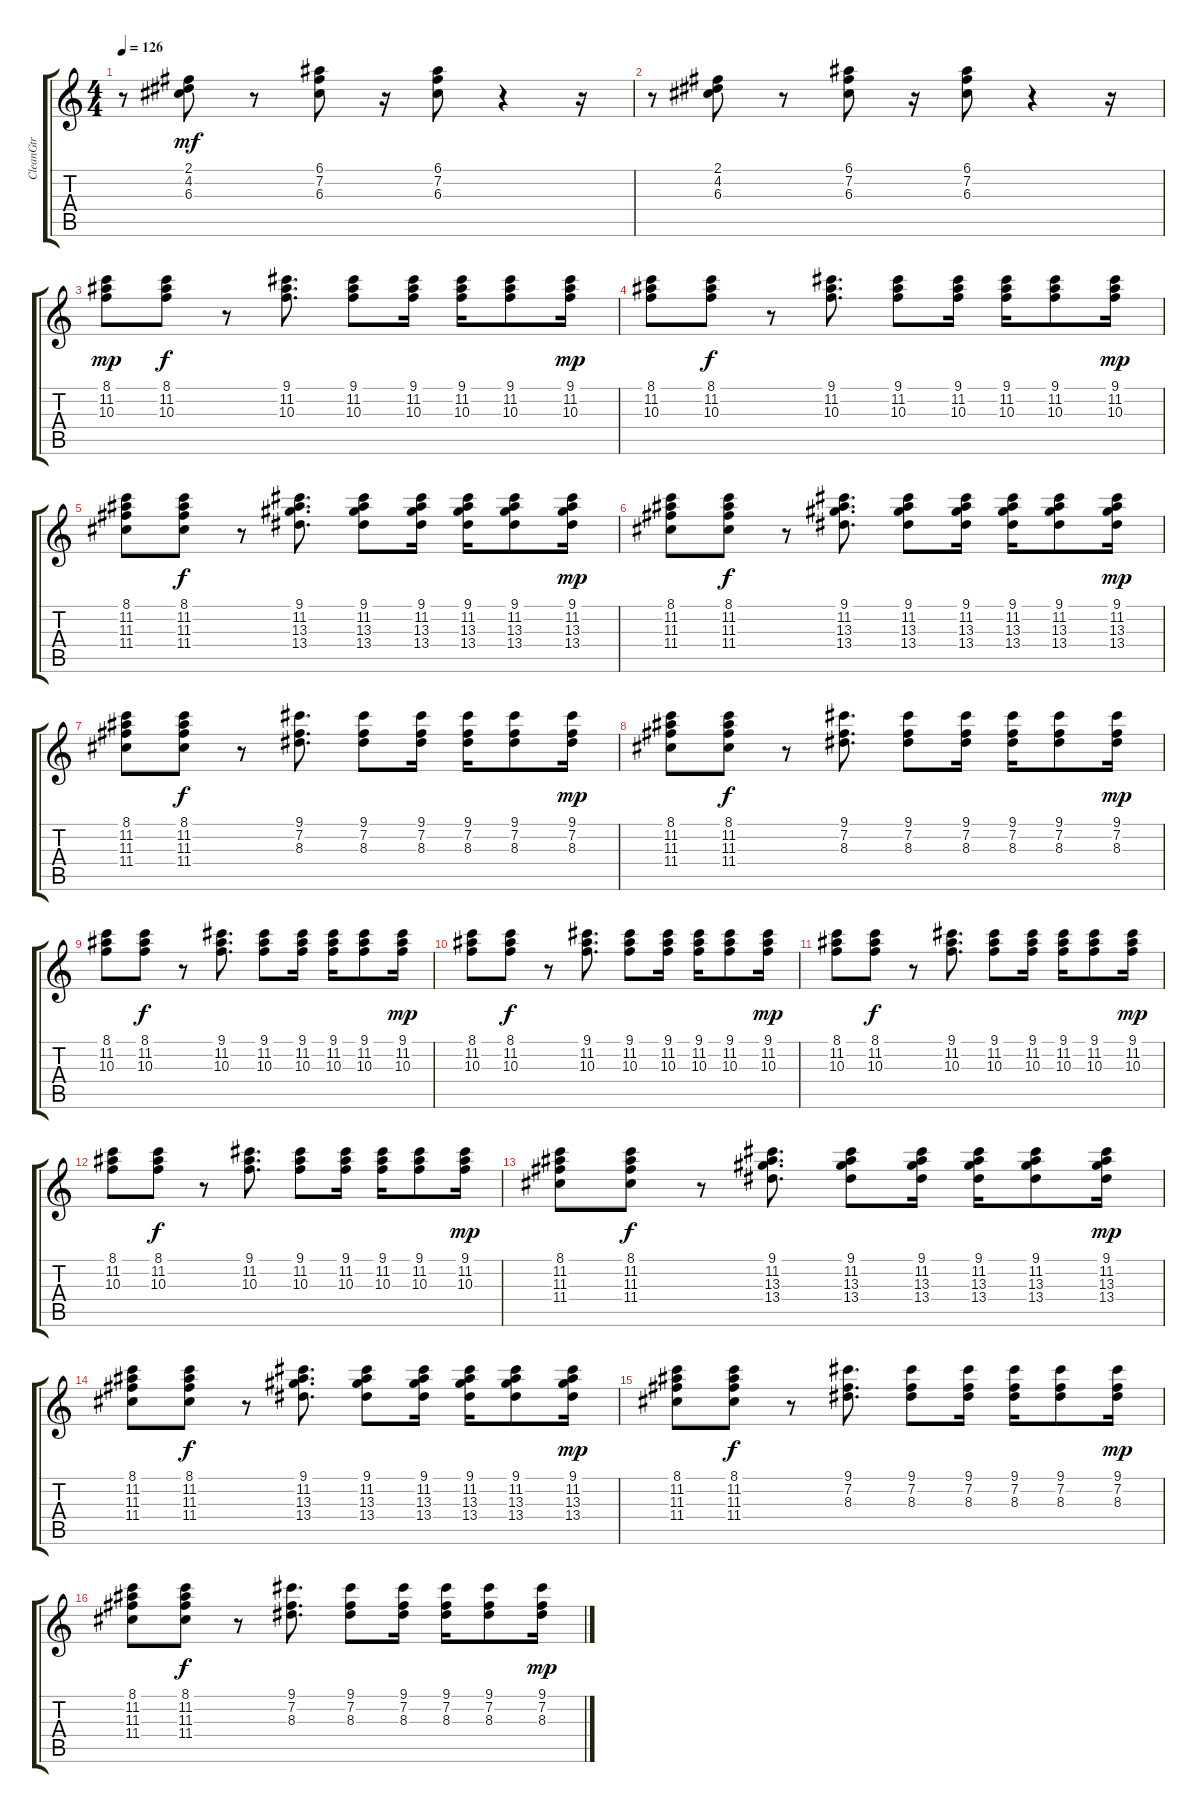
\track ("CleanGtr" "CleanGtr") {instrument electricguitarclean}
\staff {score tabs}
\tuning (E4 B3 G3 D3 A2 E2) {hide}
\ts (4 4)
\tempo 126
\clef g2
\ks c
r.8{dy mf} (2.1 4.2 6.3).8 r.8 (6.1 7.2 6.3).8 r.16 (6.1 7.2 6.3).8 r.4 r.16 |
r.8 (2.1 4.2 6.3).8 r.8 (6.1 7.2 6.3).8 r.16 (6.1 7.2 6.3).8 r.4 r.16 |
(8.1 11.2 10.3).8{dy mp balance 10} (8.1 11.2 10.3).8{dy f} r.8 (9.1 11.2 10.3).8{d} (9.1 11.2 10.3).8 (9.1 11.2 10.3).16 (9.1 11.2 10.3).16 (9.1 11.2 10.3).8 (9.1 11.2 10.3).16{dy mp} |
(8.1 11.2 10.3).8 (8.1 11.2 10.3).8{dy f} r.8 (9.1 11.2 10.3).8{d} (9.1 11.2 10.3).8 (9.1 11.2 10.3).16 (9.1 11.2 10.3).16 (9.1 11.2 10.3).8 (9.1 11.2 10.3).16{dy mp} |
(8.1 11.2 11.3 11.4).8 (8.1 11.2 11.3 11.4).8{dy f} r.8 (9.1 11.2 13.3 13.4).8{d} (9.1 11.2 13.3 13.4).8 (9.1 11.2 13.3 13.4).16 (9.1 11.2 13.3 13.4).16 (9.1 11.2 13.3 13.4).8 (9.1 11.2 13.3 13.4).16{dy mp} |
(8.1 11.2 11.3 11.4).8 (8.1 11.2 11.3 11.4).8{dy f} r.8 (9.1 11.2 13.3 13.4).8{d} (9.1 11.2 13.3 13.4).8 (9.1 11.2 13.3 13.4).16 (9.1 11.2 13.3 13.4).16 (9.1 11.2 13.3 13.4).8 (9.1 11.2 13.3 13.4).16{dy mp} |
(8.1 11.2 11.3 11.4).8 (8.1 11.2 11.3 11.4).8{dy f} r.8 (9.1 7.2 8.3).8{d} (9.1 7.2 8.3).8 (9.1 7.2 8.3).16 (9.1 7.2 8.3).16 (9.1 7.2 8.3).8 (9.1 7.2 8.3).16{dy mp} |
(8.1 11.2 11.3 11.4).8 (8.1 11.2 11.3 11.4).8{dy f} r.8 (9.1 7.2 8.3).8{d} (9.1 7.2 8.3).8 (9.1 7.2 8.3).16 (9.1 7.2 8.3).16 (9.1 7.2 8.3).8 (9.1 7.2 8.3).16{dy mp} |
(8.1 11.2 10.3).8 (8.1 11.2 10.3).8{dy f} r.8 (9.1 11.2 10.3).8{d} (9.1 11.2 10.3).8 (9.1 11.2 10.3).16 (9.1 11.2 10.3).16 (9.1 11.2 10.3).8 (9.1 11.2 10.3).16{dy mp} |
(8.1 11.2 10.3).8 (8.1 11.2 10.3).8{dy f} r.8 (9.1 11.2 10.3).8{d} (9.1 11.2 10.3).8 (9.1 11.2 10.3).16 (9.1 11.2 10.3).16 (9.1 11.2 10.3).8 (9.1 11.2 10.3).16{dy mp} |
(8.1 11.2 10.3).8 (8.1 11.2 10.3).8{dy f} r.8 (9.1 11.2 10.3).8{d} (9.1 11.2 10.3).8 (9.1 11.2 10.3).16 (9.1 11.2 10.3).16 (9.1 11.2 10.3).8 (9.1 11.2 10.3).16{dy mp} |
(8.1 11.2 10.3).8 (8.1 11.2 10.3).8{dy f} r.8 (9.1 11.2 10.3).8{d} (9.1 11.2 10.3).8 (9.1 11.2 10.3).16 (9.1 11.2 10.3).16 (9.1 11.2 10.3).8 (9.1 11.2 10.3).16{dy mp} |
(8.1 11.2 11.3 11.4).8 (8.1 11.2 11.3 11.4).8{dy f} r.8 (9.1 11.2 13.3 13.4).8{d} (9.1 11.2 13.3 13.4).8 (9.1 11.2 13.3 13.4).16 (9.1 11.2 13.3 13.4).16 (9.1 11.2 13.3 13.4).8 (9.1 11.2 13.3 13.4).16{dy mp} |
(8.1 11.2 11.3 11.4).8 (8.1 11.2 11.3 11.4).8{dy f} r.8 (9.1 11.2 13.3 13.4).8{d} (9.1 11.2 13.3 13.4).8 (9.1 11.2 13.3 13.4).16 (9.1 11.2 13.3 13.4).16 (9.1 11.2 13.3 13.4).8 (9.1 11.2 13.3 13.4).16{dy mp} |
(8.1 11.2 11.3 11.4).8 (8.1 11.2 11.3 11.4).8{dy f} r.8 (9.1 7.2 8.3).8{d} (9.1 7.2 8.3).8 (9.1 7.2 8.3).16 (9.1 7.2 8.3).16 (9.1 7.2 8.3).8 (9.1 7.2 8.3).16{dy mp} |
(8.1 11.2 11.3 11.4).8 (8.1 11.2 11.3 11.4).8{dy f} r.8 (9.1 7.2 8.3).8{d} (9.1 7.2 8.3).8 (9.1 7.2 8.3).16 (9.1 7.2 8.3).16 (9.1 7.2 8.3).8 (9.1 7.2 8.3).16{dy mp}
